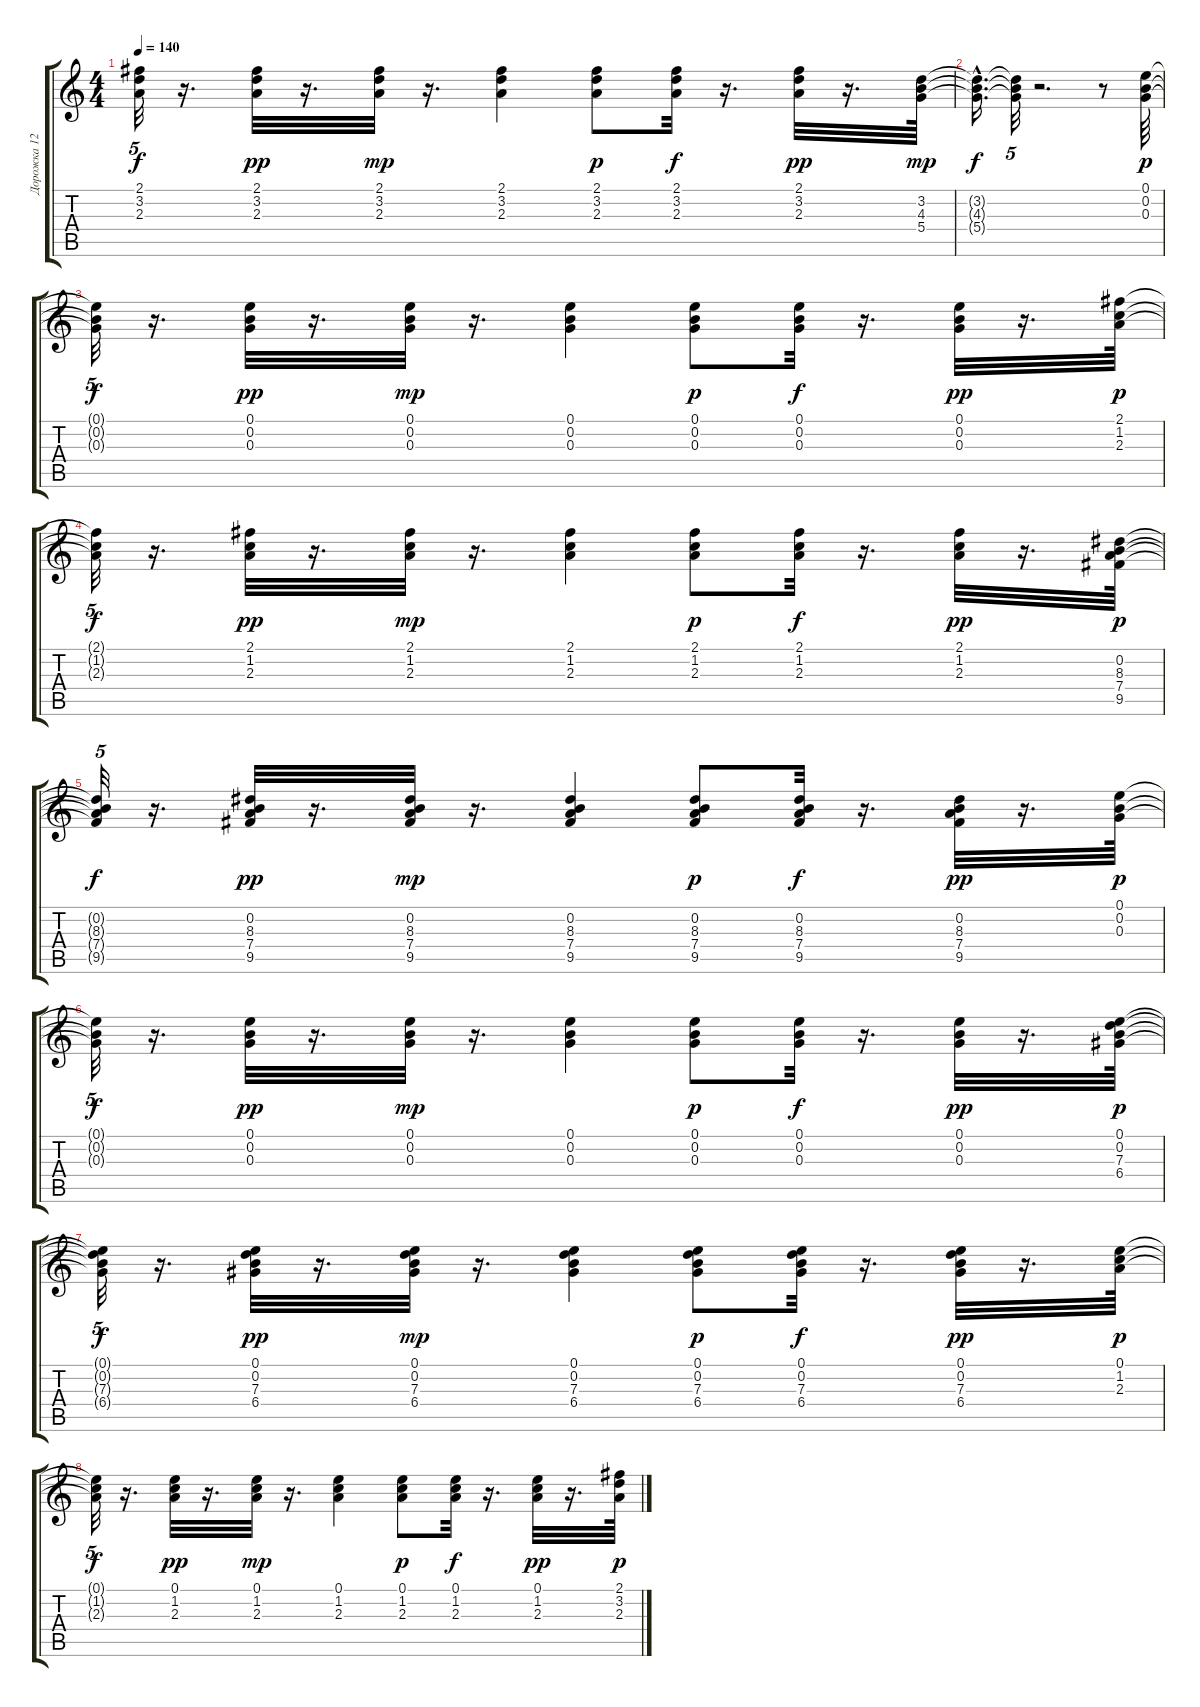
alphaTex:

\track ("Дорожка 12" "Дорожка 12") {instrument electricguitarclean}
\staff {score tabs}
\tuning (E4 B3 G3 D3 A2 E2) {hide}
\ts (4 4)
\tempo 140
\clef g2
\ks c
(2.1{t} 3.2{t} 2.3{t}).32{tu (5 4) dy f} r.16{d} (2.1 3.2 2.3).32{dy pp} r.16{d} (2.1 3.2 2.3).32{dy mp} r.16{d} (2.1 3.2 2.3).4 (2.1 3.2 2.3).8{dy p} (2.1 3.2 2.3).32{dy f} r.16{d} (2.1 3.2 2.3).32{dy pp} r.16{d} (3.2 4.3 5.4).64{dy mp} |
(3.2{hac t} 4.3{hac t} 5.4{hac t}).16{d dy f} (3.2{t} 4.3{t} 5.4{t}).32{tu (5 4)} r.2{d} r.8 (0.1 0.2 0.3).64{dy p} |
(0.1{t} 0.2{t} 0.3{t}).32{tu (5 4) dy f} r.16{d} (0.1 0.2 0.3).32{dy pp} r.16{d} (0.1 0.2 0.3).32{dy mp} r.16{d} (0.1 0.2 0.3).4 (0.1 0.2 0.3).8{dy p} (0.1 0.2 0.3).32{dy f} r.16{d} (0.1 0.2 0.3).32{dy pp} r.16{d} (2.1 1.2 2.3).64{dy p} |
(2.1{t} 1.2{t} 2.3{t}).32{tu (5 4) dy f} r.16{d} (2.1 1.2 2.3).32{dy pp} r.16{d} (2.1 1.2 2.3).32{dy mp} r.16{d} (2.1 1.2 2.3).4 (2.1 1.2 2.3).8{dy p} (2.1 1.2 2.3).32{dy f} r.16{d} (2.1 1.2 2.3).32{dy pp} r.16{d} (0.2 8.3 7.4 9.5).64{dy p} |
(0.2{t} 8.3{t} 7.4{t} 9.5{t}).32{tu (5 4) dy f} r.16{d} (0.2 8.3 7.4 9.5).32{dy pp} r.16{d} (0.2 8.3 7.4 9.5).32{dy mp} r.16{d} (0.2 8.3 7.4 9.5).4 (0.2 8.3 7.4 9.5).8{dy p} (0.2 8.3 7.4 9.5).32{dy f} r.16{d} (0.2 8.3 7.4 9.5).32{dy pp} r.16{d} (0.1 0.2 0.3).64{dy p} |
(0.1{t} 0.2{t} 0.3{t}).32{tu (5 4) dy f} r.16{d} (0.1 0.2 0.3).32{dy pp} r.16{d} (0.1 0.2 0.3).32{dy mp} r.16{d} (0.1 0.2 0.3).4 (0.1 0.2 0.3).8{dy p} (0.1 0.2 0.3).32{dy f} r.16{d} (0.1 0.2 0.3).32{dy pp} r.16{d} (0.1 0.2 7.3 6.4).64{dy p} |
(0.1{t} 0.2{t} 7.3{t} 6.4{t}).32{tu (5 4) dy f} r.16{d} (0.1 0.2 7.3 6.4).32{dy pp} r.16{d} (0.1 0.2 7.3 6.4).32{dy mp} r.16{d} (0.1 0.2 7.3 6.4).4 (0.1 0.2 7.3 6.4).8{dy p} (0.1 0.2 7.3 6.4).32{dy f} r.16{d} (0.1 0.2 7.3 6.4).32{dy pp} r.16{d} (0.1 1.2 2.3).64{dy p} |
(0.1{t} 1.2{t} 2.3{t}).32{tu (5 4) dy f} r.16{d} (0.1 1.2 2.3).32{dy pp} r.16{d} (0.1 1.2 2.3).32{dy mp} r.16{d} (0.1 1.2 2.3).4 (0.1 1.2 2.3).8{dy p} (0.1 1.2 2.3).32{dy f} r.16{d} (0.1 1.2 2.3).32{dy pp} r.16{d} (2.1 3.2 2.3).64{dy p}
